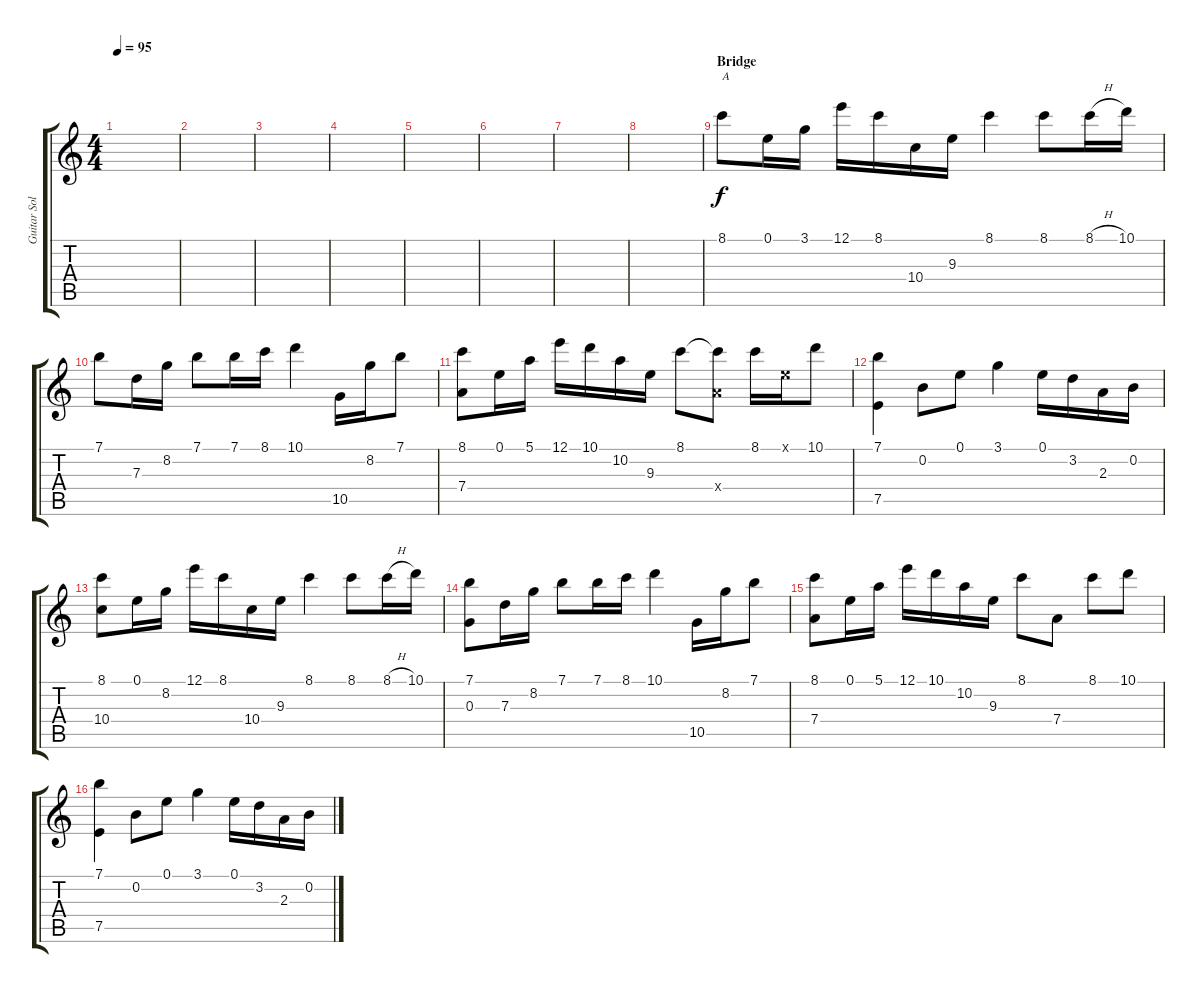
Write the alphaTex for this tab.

\track ("Guitar Solo" "Guitar Sol") {instrument distortionguitar}
\staff {score tabs}
\tuning (E4 B3 G3 D3 A2 E2) {hide}
\ts (4 4)
\tempo 95
\clef g2
\ks c
|
|
|
|
|
|
|
|
\section ("" "Bridge")
8.1.8{txt "A"} 0.1.16 3.1.16 12.1.16 8.1.16 10.4.16 9.3.16 8.1.4 8.1.8 8.1{h}.16 10.1.16 |
7.1.8 7.3.16 8.2.16 7.1.8 7.1.16 8.1.16 10.1.4 10.5.16 8.2.16 7.1.8 |
(8.1 7.4).8 0.1.16 5.1.16 12.1.16 10.1.16 10.2.16 9.3.16 8.1.8 (8.1{t} 7.4{x}).8 8.1.16 0.1{x}.16 10.1.8 |
(7.1 7.5).4 0.2.8 0.1.8 3.1.4 0.1.16 3.2.16 2.3.16 0.2.16 |
(8.1 10.4).8 0.1.16 8.2.16 12.1.16 8.1.16 10.4.16 9.3.16 8.1.4 8.1.8 8.1{h}.16 10.1.16 |
(7.1 0.3).8 7.3.16 8.2.16 7.1.8 7.1.16 8.1.16 10.1.4 10.5.16 8.2.16 7.1.8 |
(8.1 7.4).8 0.1.16 5.1.16 12.1.16 10.1.16 10.2.16 9.3.16 8.1.8 7.4.8 8.1.8 10.1.8 |
(7.1 7.5).4 0.2.8 0.1.8 3.1.4 0.1.16 3.2.16 2.3.16 0.2.16
